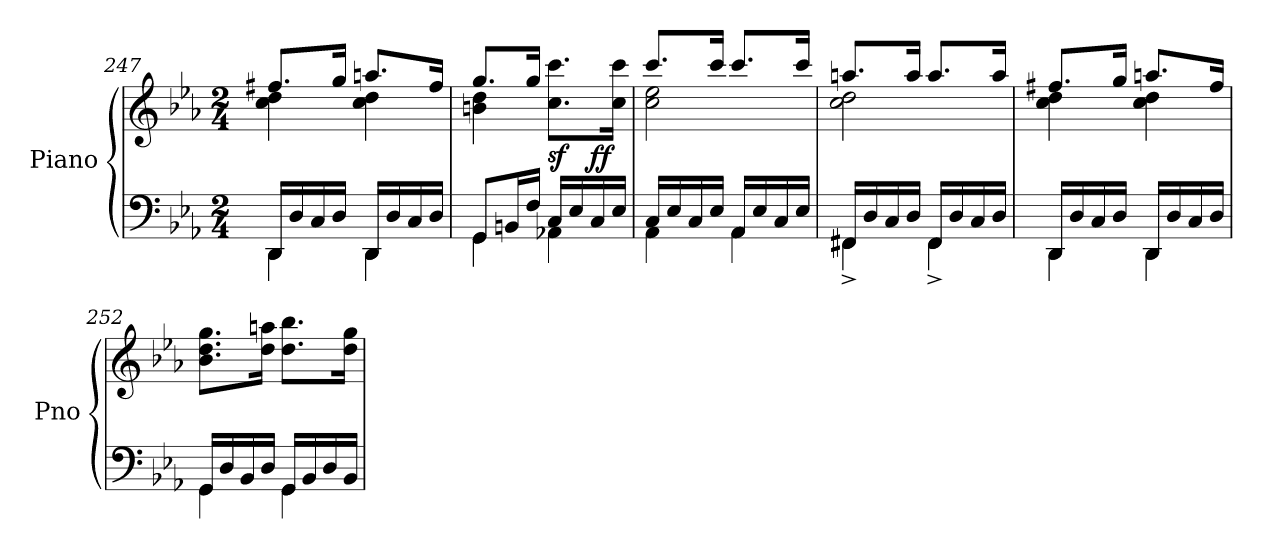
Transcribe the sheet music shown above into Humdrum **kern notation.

**kern	**kern	**dynam
*part1	*part1	*part1
*staff2	*staff1	*staff1/2
*I"Piano	*	*
*I'Pno	*	*
!!LO:PB:g=z
*clefF4	*clefG2	*
*k[b-e-a-]	*k[b-e-a-]	*
*M2/4	*M2/4	*
=247	=247	=247
*^	*^	*
16DD/LL	4DD\	8.ff#X/L	4cc\ 4dd\	.
16D/	.	.	.	.
16C/	.	.	.	.
16D/JJ	.	16gg/Jk	.	.
16DD/LL	4DD\	8.aan/L	4cc\ 4dd\	.
16D/	.	.	.	.
16C/	.	.	.	.
16D/JJ	.	16ff#/Jk	.	.
=248	=248	=248	=248	=248
8GG/L	4GG\	8.gg/L	4bn\ 4dd\	.
16BBn/L	.	.	.	.
16F/JJ	.	16gg/Jk	.	.
!	!	!	!	!LO:DY:b
16C/LL	4AA-X\	8.cc\ 8.ccc\L	4rAyy	sf
16E-/	.	.	.	.
!	!	!	!	!LO:DY:a=2
16C/	.	.	.	ff
16E-/JJ	.	16cc\ 16ccc\Jk	.	.
=249	=249	=249	=249	=249
16C/LL	4AA-\	8.ccc/L	2cc\ 2ee-\	.
16E-/	.	.	.	.
16C/	.	.	.	.
16E-/JJ	.	16ccc/Jk	.	.
16AA-/LL	4AA-\	8.ccc/L	.	.
16E-/	.	.	.	.
16C/	.	.	.	.
16E-/JJ	.	16ccc/Jk	.	.
=250	=250	=250	=250	=250
16FF#X/LL	4FF#^\	8.aan/L	2cc\ 2dd\	.
16D/	.	.	.	.
16C/	.	.	.	.
16D/JJ	.	16aa/Jk	.	.
16FF#/LL	4FF#^\	8.aa/L	.	.
16D/	.	.	.	.
16C/	.	.	.	.
16D/JJ	.	16aa/Jk	.	.
=251	=251	=251	=251	=251
16DD/LL	4DD\	8.ff#X/L	4cc\ 4dd\	.
16D/	.	.	.	.
16C/	.	.	.	.
16D/JJ	.	16gg/Jk	.	.
16DD/LL	4DD\	8.aan/L	4cc\ 4dd\	.
16D/	.	.	.	.
16C/	.	.	.	.
16D/JJ	.	16ff#/Jk	.	.
*	*	*v	*v	*
!!LO:LB:g=z
=252	=252	=252	=252
16GG/LL	4GG\	8.b-\ 8.dd\ 8.gg\L	.
16D/	.	.	.
16BB-/	.	.	.
16D/JJ	.	16dd\ 16aan\Jk	.
16GG/LL	4GG\	8.dd\ 8.bb-\L	.
16BB-/	.	.	.
16D/	.	.	.
16BB-/JJ	.	16dd\ 16gg\Jk	.
*v	*v	*	*
=	=	=
*-	*-	*-
